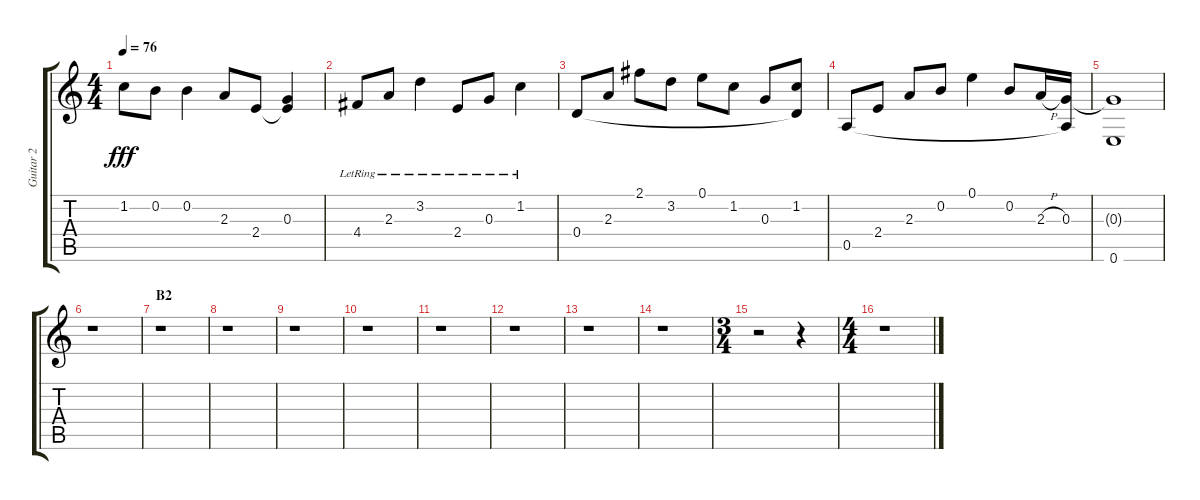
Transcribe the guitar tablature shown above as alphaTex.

\track ("Guitar 2" "Guitar 2") {instrument electricguitarclean}
\staff {score tabs}
\tuning (E4 B3 G3 D3 A2 E2) {hide}
\ts (4 4)
\tempo 76
\clef g2
\ks c
1.2.8{dy fff} 0.2.8 0.2.4 2.3.8 2.4.8 (0.3 2.4{t}).4 |
4.4{lr}.8 2.3{lr}.8 3.2{lr}.4 2.4{lr}.8 0.3{lr}.8 1.2{lr}.4 |
0.4.8 2.3.8 2.1.8 3.2.8 0.1.8 1.2.8 0.3.8 (1.2 0.4{t}).8 |
0.5.8 2.4.8 2.3.8 0.2.8 0.1.4 0.2.8 2.3{h}.16 (0.3 0.5{t}).16 |
(0.3{t} 0.6).1 |
r.1 |
\section ("" "B2")
r.1 |
r.1 |
r.1 |
r.1 |
r.1 |
r.1 |
r.1 |
r.1 |
\ts (3 4)
r.2 r.4 |
\ts (4 4)
r.1
